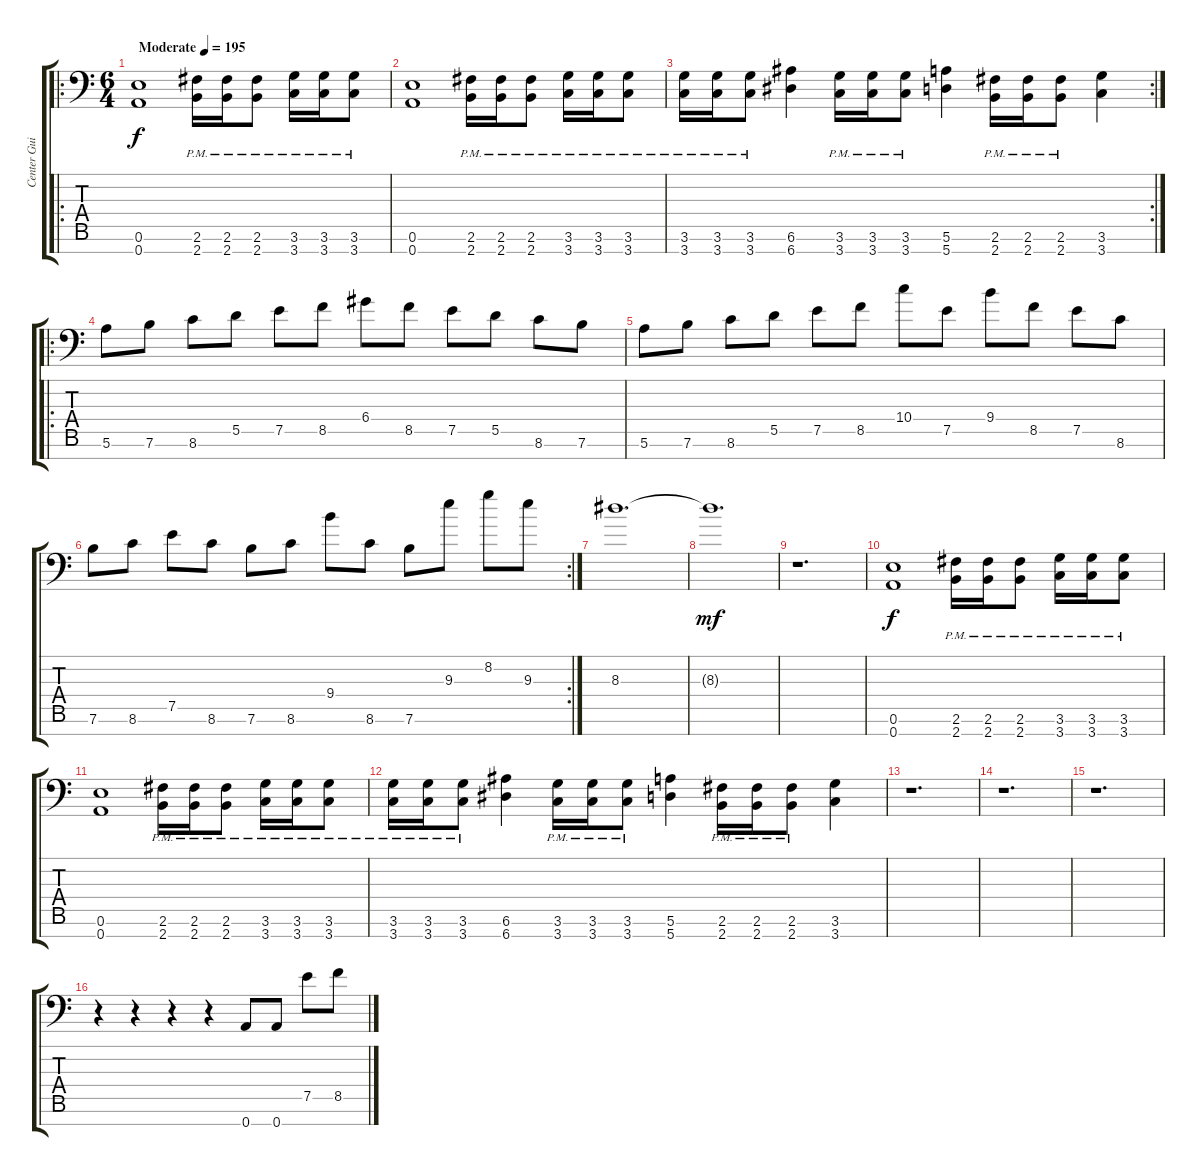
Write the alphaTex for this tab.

\track ("Center Guitar, Drop A (7 String)" "Center Gui") {instrument distortionguitar}
\staff {score tabs}
\tuning (E4 B3 G3 D3 A2 E2 A1) {hide}
\ro
\ts (6 4)
\tempo (195 "Moderate")
\clef f4
\ks c
(0.6 0.7).1{dy f instrument distortionguitar} (2.6{pm} 2.7{pm}).16 (2.6{pm} 2.7{pm}).16 (2.6{pm} 2.7{pm}).8 (3.6{pm} 3.7{pm}).16 (3.6{pm} 3.7{pm}).16 (3.6{pm} 3.7{pm}).8 |
(0.6 0.7).1 (2.6{pm} 2.7{pm}).16 (2.6{pm} 2.7{pm}).16 (2.6{pm} 2.7{pm}).8 (3.6{pm} 3.7{pm}).16 (3.6{pm} 3.7{pm}).16 (3.6{pm} 3.7{pm}).8 |
\rc 2
(3.6{pm} 3.7{pm}).16 (3.6{pm} 3.7{pm}).16 (3.6{pm} 3.7{pm}).8 (6.6 6.7).4 (3.6{pm} 3.7{pm}).16 (3.6{pm} 3.7{pm}).16 (3.6{pm} 3.7{pm}).8 (5.6 5.7).4 (2.6{pm} 2.7{pm}).16 (2.6{pm} 2.7{pm}).16 (2.6{pm} 2.7{pm}).8 (3.6 3.7).4 |
\ro
5.6.8 7.6.8 8.6.8 5.5.8 7.5.8 8.5.8 6.4.8 8.5.8 7.5.8 5.5.8 8.6.8 7.6.8 |
5.6.8 7.6.8 8.6.8 5.5.8 7.5.8 8.5.8 10.4.8 7.5.8 9.4.8 8.5.8 7.5.8 8.6.8 |
\rc 2
7.6.8 8.6.8 7.5.8 8.6.8 7.6.8 8.6.8 9.4.8 8.6.8 7.6.8 9.3.8 8.2.8 9.3.8 |
8.3.1{d} |
8.3{t}.1{d dy mf} |
r.1{d} |
(0.6 0.7).1{dy f} (2.6{pm} 2.7{pm}).16 (2.6{pm} 2.7{pm}).16 (2.6{pm} 2.7{pm}).8 (3.6{pm} 3.7{pm}).16 (3.6{pm} 3.7{pm}).16 (3.6{pm} 3.7{pm}).8 |
(0.6 0.7).1 (2.6{pm} 2.7{pm}).16 (2.6{pm} 2.7{pm}).16 (2.6{pm} 2.7{pm}).8 (3.6{pm} 3.7{pm}).16 (3.6{pm} 3.7{pm}).16 (3.6{pm} 3.7{pm}).8 |
(3.6{pm} 3.7{pm}).16 (3.6{pm} 3.7{pm}).16 (3.6{pm} 3.7{pm}).8 (6.6 6.7).4 (3.6{pm} 3.7{pm}).16 (3.6{pm} 3.7{pm}).16 (3.6{pm} 3.7{pm}).8 (5.6 5.7).4 (2.6{pm} 2.7{pm}).16 (2.6{pm} 2.7{pm}).16 (2.6{pm} 2.7{pm}).8 (3.6 3.7).4 |
r.1{d} |
r.1{d} |
r.1{d} |
r.4 r.4 r.4 r.4 0.7.8 0.7.8 7.5.8 8.5.8
